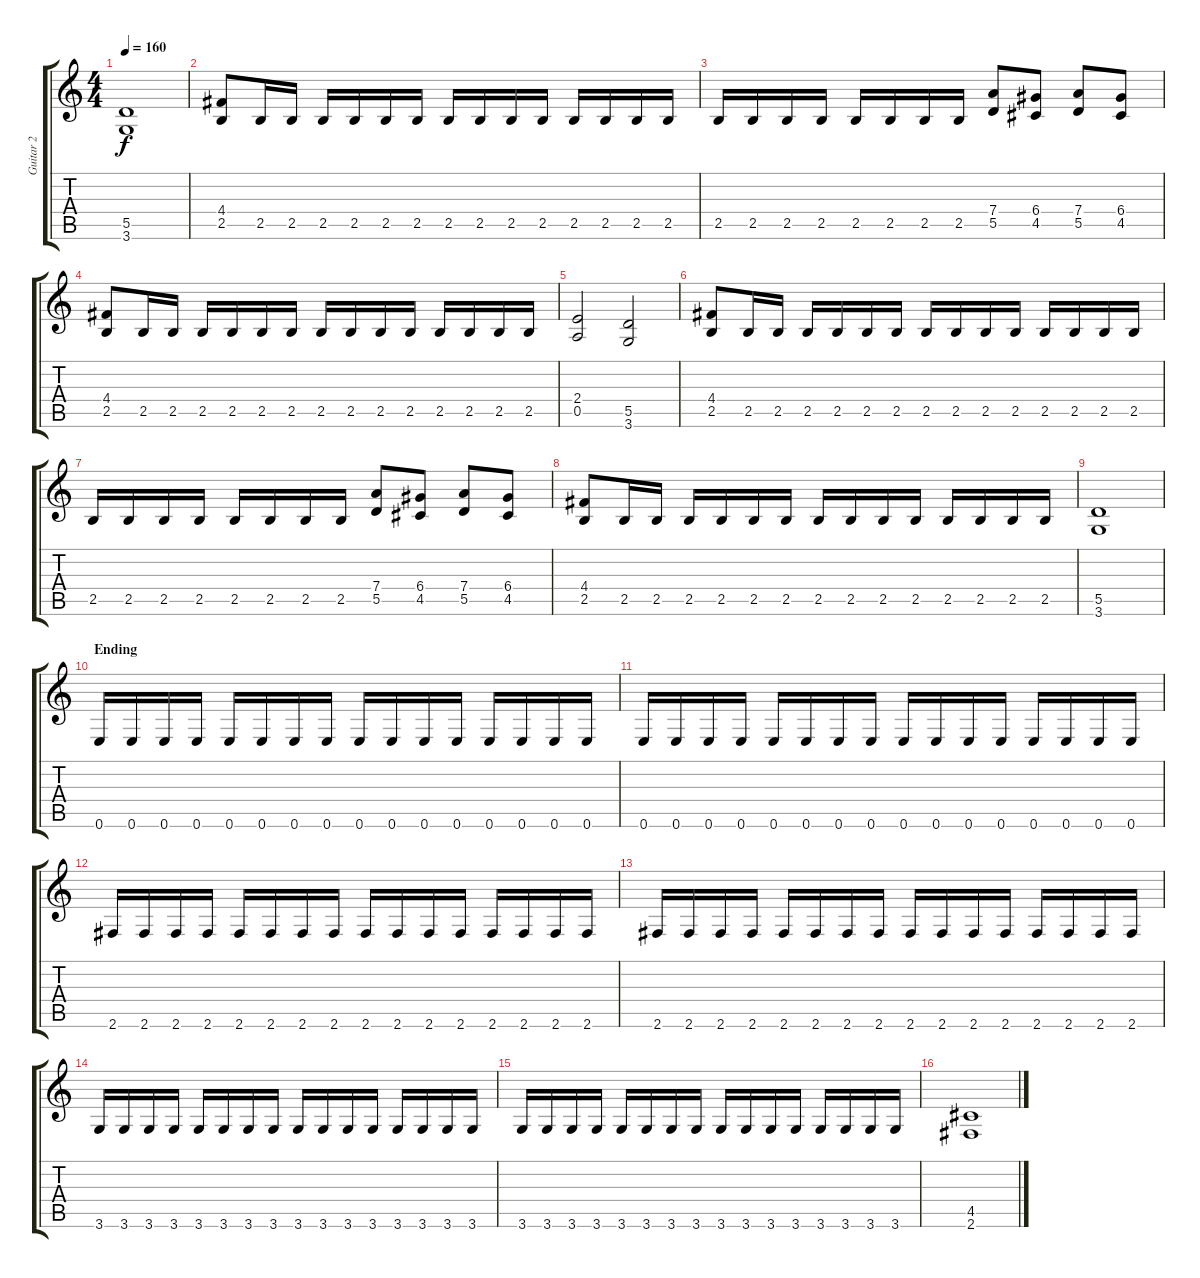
\track ("Guitar 2" "Guitar 2") {instrument distortionguitar}
\staff {score tabs}
\tuning (E4 B3 G3 D3 A2 E2) {hide}
\ts (4 4)
\tempo 160
\clef g2
\ks c
(5.5 3.6).1{dy f} |
(4.4 2.5).8 2.5.16 2.5.16 2.5.16 2.5.16 2.5.16 2.5.16 2.5.16 2.5.16 2.5.16 2.5.16 2.5.16 2.5.16 2.5.16 2.5.16 |
2.5.16 2.5.16 2.5.16 2.5.16 2.5.16 2.5.16 2.5.16 2.5.16 (7.4 5.5).8 (6.4 4.5).8 (7.4 5.5).8 (6.4 4.5).8 |
(4.4 2.5).8 2.5.16 2.5.16 2.5.16 2.5.16 2.5.16 2.5.16 2.5.16 2.5.16 2.5.16 2.5.16 2.5.16 2.5.16 2.5.16 2.5.16 |
(2.4 0.5).2 (5.5 3.6).2 |
(4.4 2.5).8 2.5.16 2.5.16 2.5.16 2.5.16 2.5.16 2.5.16 2.5.16 2.5.16 2.5.16 2.5.16 2.5.16 2.5.16 2.5.16 2.5.16 |
2.5.16 2.5.16 2.5.16 2.5.16 2.5.16 2.5.16 2.5.16 2.5.16 (7.4 5.5).8 (6.4 4.5).8 (7.4 5.5).8 (6.4 4.5).8 |
(4.4 2.5).8 2.5.16 2.5.16 2.5.16 2.5.16 2.5.16 2.5.16 2.5.16 2.5.16 2.5.16 2.5.16 2.5.16 2.5.16 2.5.16 2.5.16 |
(5.5 3.6).1 |
\section ("" "Ending")
0.6.16 0.6.16 0.6.16 0.6.16 0.6.16 0.6.16 0.6.16 0.6.16 0.6.16 0.6.16 0.6.16 0.6.16 0.6.16 0.6.16 0.6.16 0.6.16 |
0.6.16 0.6.16 0.6.16 0.6.16 0.6.16 0.6.16 0.6.16 0.6.16 0.6.16 0.6.16 0.6.16 0.6.16 0.6.16 0.6.16 0.6.16 0.6.16 |
2.6.16 2.6.16 2.6.16 2.6.16 2.6.16 2.6.16 2.6.16 2.6.16 2.6.16 2.6.16 2.6.16 2.6.16 2.6.16 2.6.16 2.6.16 2.6.16 |
2.6.16 2.6.16 2.6.16 2.6.16 2.6.16 2.6.16 2.6.16 2.6.16 2.6.16 2.6.16 2.6.16 2.6.16 2.6.16 2.6.16 2.6.16 2.6.16 |
3.6.16 3.6.16 3.6.16 3.6.16 3.6.16 3.6.16 3.6.16 3.6.16 3.6.16 3.6.16 3.6.16 3.6.16 3.6.16 3.6.16 3.6.16 3.6.16 |
3.6.16 3.6.16 3.6.16 3.6.16 3.6.16 3.6.16 3.6.16 3.6.16 3.6.16 3.6.16 3.6.16 3.6.16 3.6.16 3.6.16 3.6.16 3.6.16 |
(4.5 2.6).1
